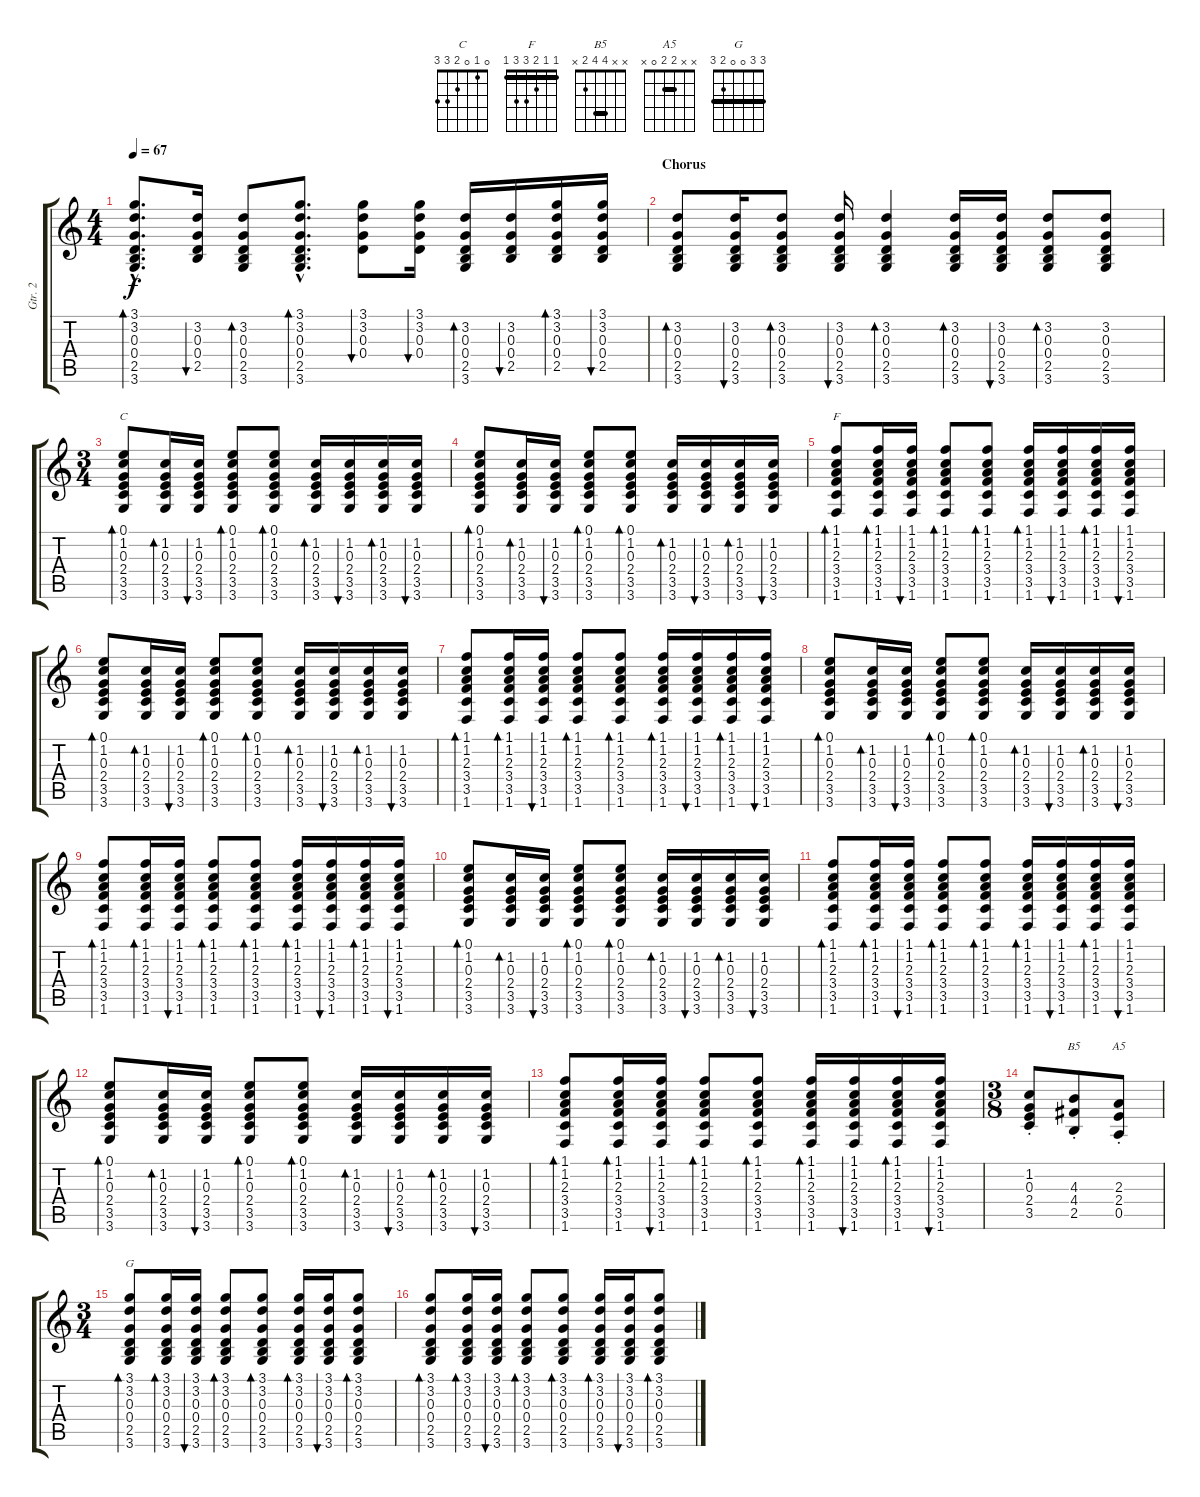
\track ("Gtr. 2" "Gtr. 2") {instrument acousticguitarsteel}
\staff {score tabs}
\tuning (E4 B3 G3 D3 A2 E2) {hide}
\chord ("C" 0 1 0 2 3 3)
\chord ("F" 1 1 2 3 3 1) {barre 1}
\chord ("B5" x x 4 4 2 x) {barre 4}
\chord ("A5" x x 2 2 0 x) {barre 2}
\chord ("G" 3 3 0 0 2 3) {barre 3}
\ts (4 4)
\tempo 67
\clef g2
\ks c
(3.1{hac} 3.2{hac} 0.3{hac} 0.4{hac} 2.5{hac} 3.6{hac}).8{d bd 60 dy f} (3.2 0.3 0.4 2.5).16{bu 30} (3.2 0.3 0.4 2.5 3.6).8{bd 30} (3.1{hac} 3.2{hac} 0.3{hac} 0.4{hac} 2.5{hac} 3.6{hac}).8{d bd 30} (3.1 3.2 0.3 0.4).8{bu 30} (3.1 3.2 0.3 0.4).16{bu 30} (3.2 0.3 0.4 2.5 3.6).16{bd 30} (3.2 0.3 0.4 2.5).16{bu 30} (3.1 3.2 0.3 0.4 2.5).16{bd 30} (3.1 3.2 0.3 0.4 2.5).16{bu 30} |
\section ("" "Chorus")
(3.2 0.3 0.4 2.5 3.6).8{bd 60} (3.2 0.3 0.4 2.5 3.6).16{bu 30} (3.2 0.3 0.4 2.5 3.6).8{bd 30} (3.2 0.3 0.4 2.5 3.6).16{bu 30} (3.2 0.3 0.4 2.5 3.6).4{bd 30} (3.2 0.3 0.4 2.5 3.6).16{bd 30} (3.2 0.3 0.4 2.5 3.6).16{bu 30} (3.2 0.3 0.4 2.5 3.6).8{bd 30} (3.2 0.3 0.4 2.5 3.6).8 |
\ts (3 4)
(0.1 1.2 0.3 2.4 3.5 3.6).8{bd 60 ch "C"} (1.2 0.3 2.4 3.5 3.6).16{bd 30} (1.2 0.3 2.4 3.5 3.6).16{bu 30} (0.1 1.2 0.3 2.4 3.5 3.6).8{bd 60} (0.1 1.2 0.3 2.4 3.5 3.6).8{bd 60} (1.2 0.3 2.4 3.5 3.6).16{bd 30} (1.2 0.3 2.4 3.5 3.6).16{bu 30} (1.2 0.3 2.4 3.5 3.6).16{bd 30} (1.2 0.3 2.4 3.5 3.6).16{bu 30} |
(0.1 1.2 0.3 2.4 3.5 3.6).8{bd 60} (1.2 0.3 2.4 3.5 3.6).16{bd 30} (1.2 0.3 2.4 3.5 3.6).16{bu 30} (0.1 1.2 0.3 2.4 3.5 3.6).8{bd 60} (0.1 1.2 0.3 2.4 3.5 3.6).8{bd 60} (1.2 0.3 2.4 3.5 3.6).16{bd 30} (1.2 0.3 2.4 3.5 3.6).16{bu 30} (1.2 0.3 2.4 3.5 3.6).16{bd 30} (1.2 0.3 2.4 3.5 3.6).16{bu 30} |
(1.1 1.2 2.3 3.4 3.5 1.6).8{bd 60 ch "F"} (1.1 1.2 2.3 3.4 3.5 1.6).16{bd 30} (1.1 1.2 2.3 3.4 3.5 1.6).16{bu 30} (1.1 1.2 2.3 3.4 3.5 1.6).8{bd 60} (1.1 1.2 2.3 3.4 3.5 1.6).8{bd 60} (1.1 1.2 2.3 3.4 3.5 1.6).16{bd 30} (1.1 1.2 2.3 3.4 3.5 1.6).16{bu 30} (1.1 1.2 2.3 3.4 3.5 1.6).16{bd 30} (1.1 1.2 2.3 3.4 3.5 1.6).16{bu 30} |
(0.1 1.2 0.3 2.4 3.5 3.6).8{bd 60} (1.2 0.3 2.4 3.5 3.6).16{bd 30} (1.2 0.3 2.4 3.5 3.6).16{bu 30} (0.1 1.2 0.3 2.4 3.5 3.6).8{bd 60} (0.1 1.2 0.3 2.4 3.5 3.6).8{bd 60} (1.2 0.3 2.4 3.5 3.6).16{bd 30} (1.2 0.3 2.4 3.5 3.6).16{bu 30} (1.2 0.3 2.4 3.5 3.6).16{bd 30} (1.2 0.3 2.4 3.5 3.6).16{bu 30} |
(1.1 1.2 2.3 3.4 3.5 1.6).8{bd 60} (1.1 1.2 2.3 3.4 3.5 1.6).16{bd 30} (1.1 1.2 2.3 3.4 3.5 1.6).16{bu 30} (1.1 1.2 2.3 3.4 3.5 1.6).8{bd 60} (1.1 1.2 2.3 3.4 3.5 1.6).8{bd 60} (1.1 1.2 2.3 3.4 3.5 1.6).16{bd 30} (1.1 1.2 2.3 3.4 3.5 1.6).16{bu 30} (1.1 1.2 2.3 3.4 3.5 1.6).16{bd 30} (1.1 1.2 2.3 3.4 3.5 1.6).16{bu 30} |
(0.1 1.2 0.3 2.4 3.5 3.6).8{bd 60} (1.2 0.3 2.4 3.5 3.6).16{bd 30} (1.2 0.3 2.4 3.5 3.6).16{bu 30} (0.1 1.2 0.3 2.4 3.5 3.6).8{bd 60} (0.1 1.2 0.3 2.4 3.5 3.6).8{bd 60} (1.2 0.3 2.4 3.5 3.6).16{bd 30} (1.2 0.3 2.4 3.5 3.6).16{bu 30} (1.2 0.3 2.4 3.5 3.6).16{bd 30} (1.2 0.3 2.4 3.5 3.6).16{bu 30} |
(1.1 1.2 2.3 3.4 3.5 1.6).8{bd 60} (1.1 1.2 2.3 3.4 3.5 1.6).16{bd 30} (1.1 1.2 2.3 3.4 3.5 1.6).16{bu 30} (1.1 1.2 2.3 3.4 3.5 1.6).8{bd 60} (1.1 1.2 2.3 3.4 3.5 1.6).8{bd 60} (1.1 1.2 2.3 3.4 3.5 1.6).16{bd 30} (1.1 1.2 2.3 3.4 3.5 1.6).16{bu 30} (1.1 1.2 2.3 3.4 3.5 1.6).16{bd 30} (1.1 1.2 2.3 3.4 3.5 1.6).16{bu 30} |
(0.1 1.2 0.3 2.4 3.5 3.6).8{bd 60} (1.2 0.3 2.4 3.5 3.6).16{bd 30} (1.2 0.3 2.4 3.5 3.6).16{bu 30} (0.1 1.2 0.3 2.4 3.5 3.6).8{bd 60} (0.1 1.2 0.3 2.4 3.5 3.6).8{bd 60} (1.2 0.3 2.4 3.5 3.6).16{bd 30} (1.2 0.3 2.4 3.5 3.6).16{bu 30} (1.2 0.3 2.4 3.5 3.6).16{bd 30} (1.2 0.3 2.4 3.5 3.6).16{bu 30} |
(1.1 1.2 2.3 3.4 3.5 1.6).8{bd 60} (1.1 1.2 2.3 3.4 3.5 1.6).16{bd 30} (1.1 1.2 2.3 3.4 3.5 1.6).16{bu 30} (1.1 1.2 2.3 3.4 3.5 1.6).8{bd 60} (1.1 1.2 2.3 3.4 3.5 1.6).8{bd 60} (1.1 1.2 2.3 3.4 3.5 1.6).16{bd 30} (1.1 1.2 2.3 3.4 3.5 1.6).16{bu 30} (1.1 1.2 2.3 3.4 3.5 1.6).16{bd 30} (1.1 1.2 2.3 3.4 3.5 1.6).16{bu 30} |
(0.1 1.2 0.3 2.4 3.5 3.6).8{bd 60} (1.2 0.3 2.4 3.5 3.6).16{bd 30} (1.2 0.3 2.4 3.5 3.6).16{bu 30} (0.1 1.2 0.3 2.4 3.5 3.6).8{bd 60} (0.1 1.2 0.3 2.4 3.5 3.6).8{bd 60} (1.2 0.3 2.4 3.5 3.6).16{bd 30} (1.2 0.3 2.4 3.5 3.6).16{bu 30} (1.2 0.3 2.4 3.5 3.6).16{bd 30} (1.2 0.3 2.4 3.5 3.6).16{bu 30} |
(1.1 1.2 2.3 3.4 3.5 1.6).8{bd 60} (1.1 1.2 2.3 3.4 3.5 1.6).16{bd 30} (1.1 1.2 2.3 3.4 3.5 1.6).16{bu 30} (1.1 1.2 2.3 3.4 3.5 1.6).8{bd 60} (1.1 1.2 2.3 3.4 3.5 1.6).8{bd 60} (1.1 1.2 2.3 3.4 3.5 1.6).16{bd 30} (1.1 1.2 2.3 3.4 3.5 1.6).16{bu 30} (1.1 1.2 2.3 3.4 3.5 1.6).16{bd 30} (1.1 1.2 2.3 3.4 3.5 1.6).16{bu 30} |
\ts (3 8)
(1.2{st} 0.3{st} 2.4{st} 3.5{st}).8 (4.3{st} 4.4{st} 2.5{st}).8{ch "B5"} (2.3{st} 2.4{st} 0.5{st}).8{ch "A5"} |
\ts (3 4)
(3.1 3.2 0.3 0.4 2.5 3.6).8{bd 60 ch "G"} (3.1 3.2 0.3 0.4 2.5 3.6).16{bd 30} (3.1 3.2 0.3 0.4 2.5 3.6).16{bu 30} (3.1 3.2 0.3 0.4 2.5 3.6).8{bd 60} (3.1 3.2 0.3 0.4 2.5 3.6).8{bd 60} (3.1 3.2 0.3 0.4 2.5 3.6).16{bd 30} (3.1 3.2 0.3 0.4 2.5 3.6).16{bu 30} (3.1 3.2 0.3 0.4 2.5 3.6).8{bd 60} |
(3.1 3.2 0.3 0.4 2.5 3.6).8{bd 60} (3.1 3.2 0.3 0.4 2.5 3.6).16{bd 30} (3.1 3.2 0.3 0.4 2.5 3.6).16{bu 30} (3.1 3.2 0.3 0.4 2.5 3.6).8{bd 60} (3.1 3.2 0.3 0.4 2.5 3.6).8{bd 60} (3.1 3.2 0.3 0.4 2.5 3.6).16{bd 30} (3.1 3.2 0.3 0.4 2.5 3.6).16{bu 30} (3.1 3.2 0.3 0.4 2.5 3.6).8{bd 60}
